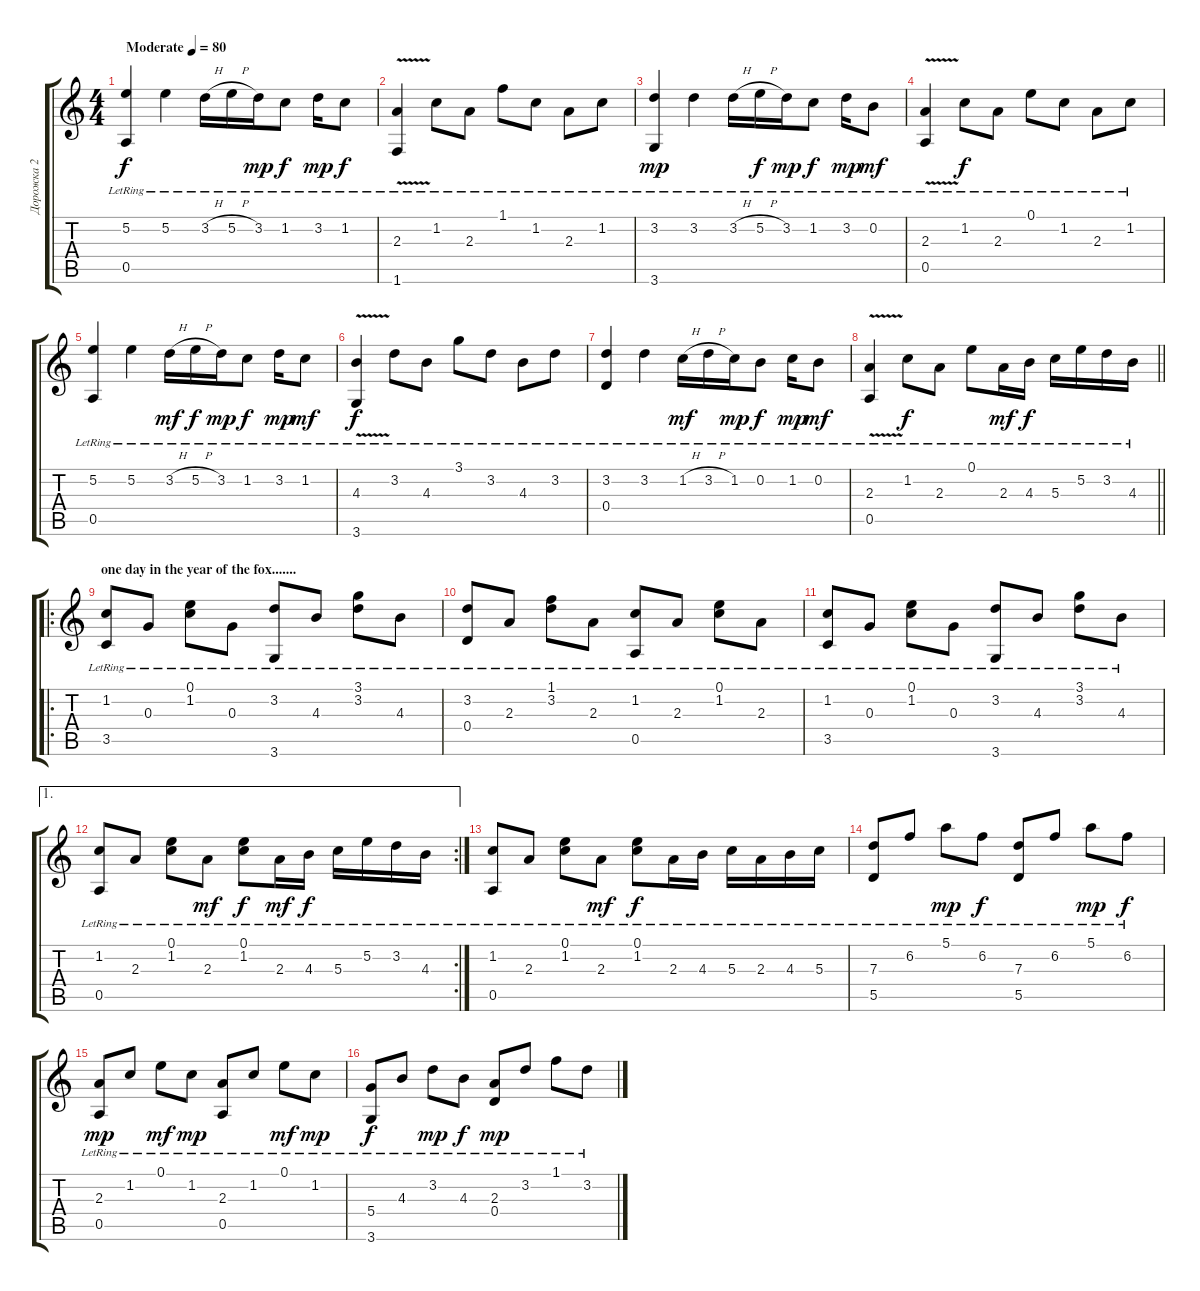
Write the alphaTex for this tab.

\track ("Дорожка 2" "Дорожка 2") {instrument acousticguitarsteel}
\staff {score tabs}
\tuning (E4 B3 G3 D3 A2 E2) {hide}
\ts (4 4)
\tempo (80 "Moderate")
\clef g2
\ks c
(5.2{lr} 0.5{lr}).4{dy f instrument acousticguitarsteel} 5.2{lr}.4 3.2{h lr}.16 5.2{h lr}.16 3.2{lr}.16{dy mp} 1.2{lr}.8{dy f} 3.2{lr}.16{dy mp} 1.2{lr}.8{dy f} |
(2.3{lr} 1.6{v lr}).4 1.2{lr}.8 2.3{lr}.8 1.1{lr}.8 1.2{lr}.8 2.3{lr}.8 1.2{lr}.8 |
(3.2{lr} 3.6{lr}).4{dy mp} 3.2{lr}.4 3.2{h lr}.16 5.2{h lr}.16{dy f} 3.2{lr}.16{dy mp} 1.2{lr}.8{dy f} 3.2{lr}.16{dy mp} 0.2{lr}.8{dy mf} |
(2.3{v lr} 0.5{lr}).4 1.2{lr}.8{dy f} 2.3{lr}.8 0.1{lr}.8 1.2{lr}.8 2.3{lr}.8 1.2{lr}.8 |
(5.2{lr} 0.5{lr}).4 5.2{lr}.4 3.2{h lr}.16{dy mf} 5.2{h lr}.16{dy f} 3.2{lr}.16{dy mp} 1.2{lr}.8{dy f} 3.2{lr}.16{dy mp} 1.2{lr}.8{dy mf} |
(4.3{v lr} 3.6{lr}).4{dy f} 3.2{lr}.8 4.3{lr}.8 3.1{lr}.8 3.2{lr}.8 4.3{lr}.8 3.2{lr}.8 |
(3.2{lr} 0.4{lr}).4 3.2{lr}.4 1.2{h lr}.16{dy mf} 3.2{h lr}.16 1.2{lr}.16{dy mp} 0.2{lr}.8{dy f} 1.2{lr}.16{dy mp} 0.2{lr}.8{dy mf} |
\barLineRight lightlight
(2.3{lr} 0.5{v lr}).4 1.2{lr}.8{dy f} 2.3{lr}.8 0.1{lr}.8 2.3{lr}.16{dy mf} 4.3{lr}.16{dy f} 5.3{lr}.16 5.2{lr}.16 3.2{lr}.16 4.3{lr}.16 |
\ro
\section ("" "one day in the year of the fox.......")
(1.2{lr} 3.5{lr}).8 0.3{lr}.8 (0.1{lr} 1.2{lr}).8 0.3{lr}.8 (3.2{lr} 3.6{lr}).8 4.3{lr}.8 (3.1{lr} 3.2{lr}).8 4.3{lr}.8 |
(3.2{lr} 0.4{lr}).8 2.3{lr}.8 (1.1{lr} 3.2{lr}).8 2.3{lr}.8 (1.2{lr} 0.5{lr}).8 2.3{lr}.8 (0.1{lr} 1.2{lr}).8 2.3{lr}.8 |
(1.2{lr} 3.5{lr}).8 0.3{lr}.8 (0.1{lr} 1.2{lr}).8 0.3{lr}.8 (3.2{lr} 3.6{lr}).8 4.3{lr}.8 (3.1{lr} 3.2{lr}).8 4.3{lr}.8 |
\ae 1
\rc 2
(1.2{lr} 0.5{lr}).8 2.3{lr}.8 (0.1{lr} 1.2{lr}).8 2.3{lr}.8{dy mf} (0.1{lr} 1.2{lr}).8{dy f} 2.3{lr}.16{dy mf} 4.3{lr}.16{dy f} 5.3{lr}.16 5.2{lr}.16 3.2{lr}.16 4.3{lr}.16 |
(1.2{lr} 0.5{lr}).8 2.3{lr}.8 (0.1{lr} 1.2{lr}).8 2.3{lr}.8{dy mf} (0.1{lr} 1.2{lr}).8{dy f} 2.3{lr}.16 4.3{lr}.16 5.3{lr}.16 2.3{lr}.16 4.3{lr}.16 5.3{lr}.16 |
(7.3{lr} 5.5{lr}).8 6.2{lr}.8 5.1{lr}.8{dy mp} 6.2{lr}.8{dy f} (7.3{lr} 5.5{lr}).8 6.2{lr}.8 5.1{lr}.8{dy mp} 6.2{lr}.8{dy f} |
(2.3{lr} 0.5{lr}).8{dy mp} 1.2{lr}.8 0.1{lr}.8{dy mf} 1.2{lr}.8{dy mp} (2.3{lr} 0.5{lr}).8 1.2{lr}.8 0.1{lr}.8{dy mf} 1.2{lr}.8{dy mp} |
(5.4{lr} 3.6{lr}).8{dy f} 4.3{lr}.8 3.2{lr}.8{dy mp} 4.3{lr}.8{dy f} (2.3{lr} 0.4{lr}).8{dy mp} 3.2{lr}.8 1.1{lr}.8 3.2{lr}.8
